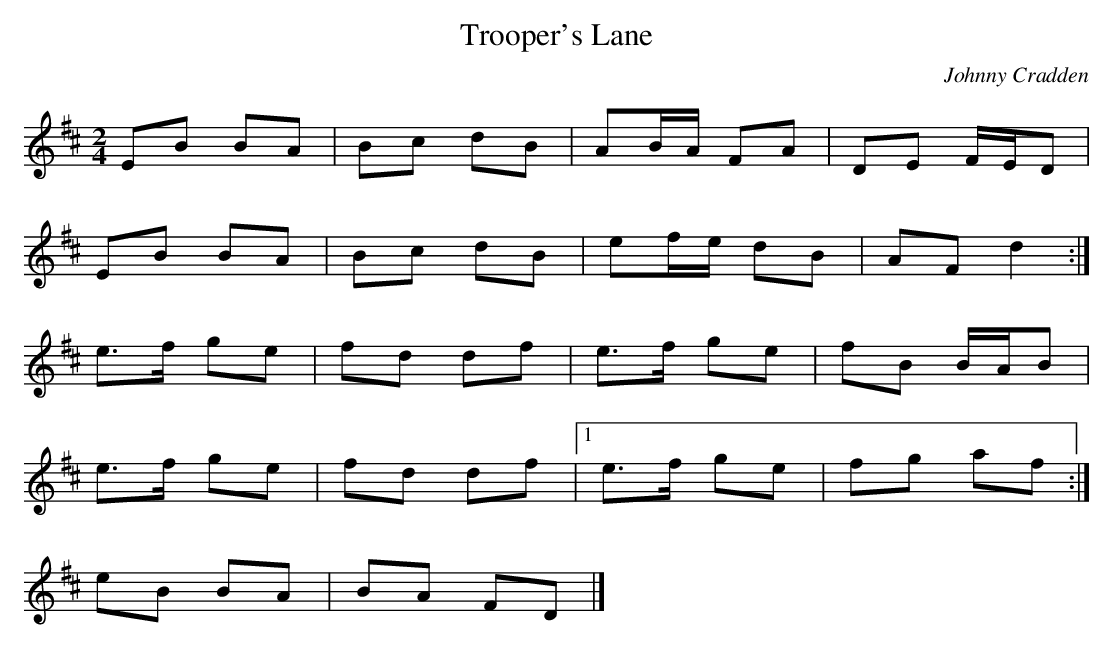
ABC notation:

X:1
T:Trooper's Lane
C:Johnny Cradden
M:2/4
L:1/8
K:Edor
EB  BA | Bc dB |  AB/A/ FA | DE F/E/D |
EB  BA | Bc dB |  ef/e/ dB | AF d2   :|
e>f ge | fd df |  e>f   ge | fB B/A/B |
e>f ge | fd df |1 e>f   ge | fg af   :|
                2 eB    BA | BA FD   |]
